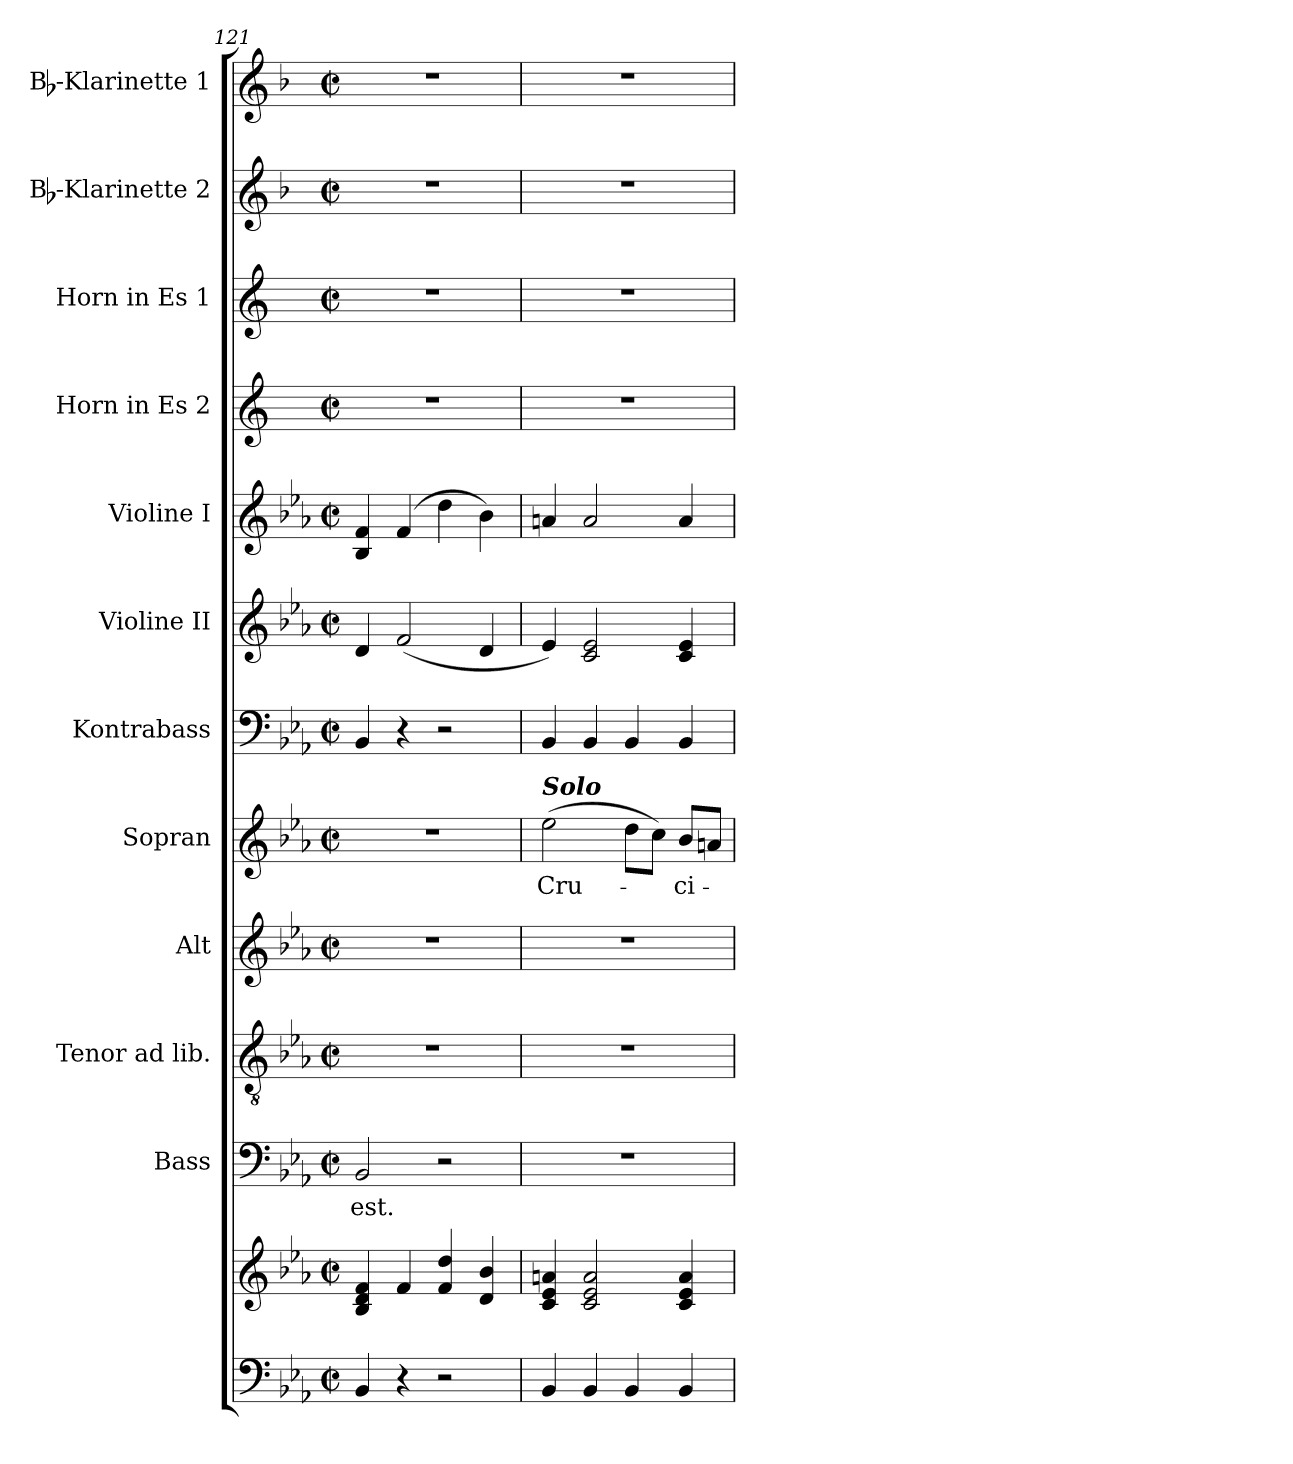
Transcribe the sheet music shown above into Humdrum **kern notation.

**kern	**kern	**kern	**text	**kern	**kern	**kern	**text	**kern	**kern	**kern	**kern	**kern	**kern	**kern
*part12	*part12	*part11	*part11	*part10	*part9	*part8	*part8	*part7	*part6	*part5	*part4	*part3	*part2	*part1
*staff13	*staff12	*staff11	*staff11	*staff10	*staff9	*staff8	*staff8	*staff7	*staff6	*staff5	*staff4	*staff3	*staff2	*staff1
*	*	*I"Bass	*	*I"Tenor ad lib.	*I"Alt	*I"Sopran	*	*I"Kontrabass	*I"Violine II	*I"Violine I	*I"Horn in Es 2	*I"Horn in Es 1	*I"Bb-Klarinette 2	*I"Bb-Klarinette 1
*	*	*I'B.	*	*I'T.	*I'A.	*I'S.	*	*I'Kb.	*I'Vl. II	*I'Vl. I	*	*	*I'Bb Kl. 2	*I'Bb Kl. 1
*clefF4	*clefG2	*clefF4	*	*clefGv2	*clefG2	*clefG2	*	*clefF4	*clefG2	*clefG2	*clefG2	*clefG2	*clefG2	*clefG2
*	*	*	*	*	*	*	*	*ITrd7c12	*	*	*ITrd5c9	*ITrd5c9	*ITrd1c2	*ITrd1c2
*k[b-e-a-]	*k[b-e-a-]	*k[b-e-a-]	*	*k[b-e-a-]	*k[b-e-a-]	*k[b-e-a-]	*	*k[b-e-a-]	*k[b-e-a-]	*k[b-e-a-]	*k[b-e-a-]	*k[b-e-a-]	*k[b-e-a-]	*k[b-e-a-]
*E-:	*E-:	*E-:	*	*E-:	*E-:	*E-:	*	*E-:	*E-:	*E-:	*E-:	*E-:	*E-:	*E-:
*M2/2	*M2/2	*M2/2	*	*M2/2	*M2/2	*M2/2	*	*M2/2	*M2/2	*M2/2	*M2/2	*M2/2	*M2/2	*M2/2
*met(c|)	*met(c|)	*met(c|)	*	*met(c|)	*met(c|)	*met(c|)	*	*met(c|)	*met(c|)	*met(c|)	*met(c|)	*met(c|)	*met(c|)	*met(c|)
=121	=121	=121	=121	=121	=121	=121	=121	=121	=121	=121	=121	=121	=121	=121
!	!	!	!LO:LY:b	!	!	!	!	!	!	!	!	!	!	!
4BB-/	4B-/ 4d/ 4f/	2BB-/	est.	1r	1r	1r	.	4BBB-/	4d/	4B-/ 4f/	1r	1r	1r	1r
4r	4f/	.	.	.	.	.	.	4r	(<2f/	(4f/	.	.	.	.
2r	4f/ 4dd/	2r	.	.	.	.	.	2r	.	4dd\	.	.	.	.
.	4d/ 4b-/	.	.	.	.	.	.	.	4d/	4b-\)	.	.	.	.
=122	=122	=122	=122	=122	=122	=122	=122	=122	=122	=122	=122	=122	=122	=122
!	!	!	!	!	!	!LO:TX:a:Bi:t=Solo	!	!	!	!	!	!	!	!
!	!	!	!	!	!	!	!LO:LY:b	!	!	!	!	!	!	!
4BB-/	4c/ 4e-/ 4an/	1r	.	1r	1r	(>2ee-\	Cru-	4BBB-/	4e-/)	4an/	1r	1r	1r	1r
4BB-/	2c/ 2e-/ 2a/	.	.	.	.	.	.	4BBB-/	2c/ 2e-/	2a/	.	.	.	.
4BB-/	.	.	.	.	.	8dd\L	.	4BBB-/	.	.	.	.	.	.
.	.	.	.	.	.	8cc\J)	.	.	.	.	.	.	.	.
!	!	!	!	!	!	!	!LO:LY:b	!	!	!	!	!	!	!
4BB-/	4c/ 4e-/ 4a/	.	.	.	.	8b-/L	-ci-	4BBB-/	4c/ 4e-/	4a/	.	.	.	.
.	.	.	.	.	.	8an/J	.	.	.	.	.	.	.	.
=	=	=	=	=	=	=	=	=	=	=	=	=	=	=
*-	*-	*-	*-	*-	*-	*-	*-	*-	*-	*-	*-	*-	*-	*-
